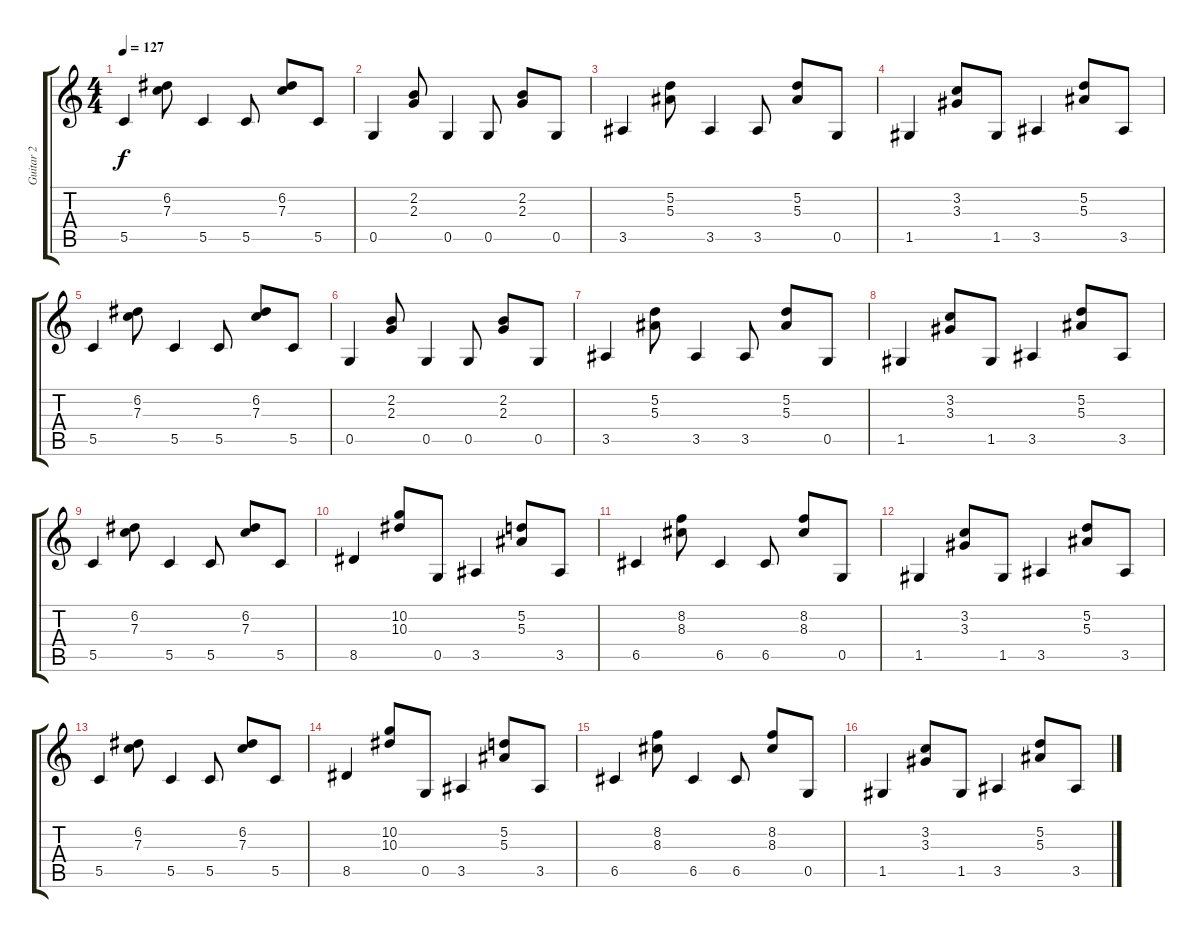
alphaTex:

\track ("Guitar 2" "Guitar 2") {instrument acousticguitarsteel}
\staff {score tabs}
\tuning (D4 A3 F3 C3 G2 C2) {hide}
\ts (4 4)
\tempo 127
\clef g2
\ks c
5.5.4{dy f} (6.2 7.3).8 5.5.4 5.5.8 (6.2 7.3).8 5.5.8 |
0.5.4 (2.2 2.3).8 0.5.4 0.5.8 (2.2 2.3).8 0.5.8 |
3.5.4 (5.2 5.3).8 3.5.4 3.5.8 (5.2 5.3).8 0.5.8 |
1.5.4 (3.2 3.3).8 1.5.8 3.5.4 (5.2 5.3).8 3.5.8 |
5.5.4 (6.2 7.3).8 5.5.4 5.5.8 (6.2 7.3).8 5.5.8 |
0.5.4 (2.2 2.3).8 0.5.4 0.5.8 (2.2 2.3).8 0.5.8 |
3.5.4 (5.2 5.3).8 3.5.4 3.5.8 (5.2 5.3).8 0.5.8 |
1.5.4 (3.2 3.3).8 1.5.8 3.5.4 (5.2 5.3).8 3.5.8 |
5.5.4 (6.2 7.3).8 5.5.4 5.5.8 (6.2 7.3).8 5.5.8 |
8.5.4 (10.2 10.3).8 0.5.8 3.5.4 (5.2 5.3).8 3.5.8 |
6.5.4 (8.2 8.3).8 6.5.4 6.5.8 (8.2 8.3).8 0.5.8 |
1.5.4 (3.2 3.3).8 1.5.8 3.5.4 (5.2 5.3).8 3.5.8 |
5.5.4 (6.2 7.3).8 5.5.4 5.5.8 (6.2 7.3).8 5.5.8 |
8.5.4 (10.2 10.3).8 0.5.8 3.5.4 (5.2 5.3).8 3.5.8 |
6.5.4 (8.2 8.3).8 6.5.4 6.5.8 (8.2 8.3).8 0.5.8 |
1.5.4 (3.2 3.3).8 1.5.8 3.5.4 (5.2 5.3).8 3.5.8
